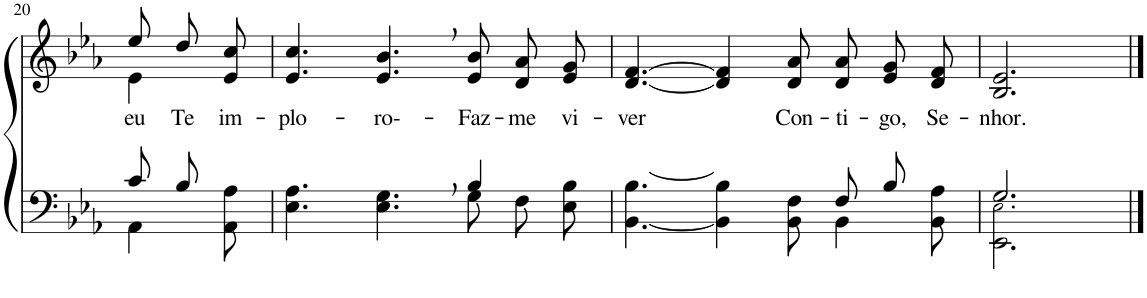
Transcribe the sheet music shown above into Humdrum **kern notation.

**kern	**kern	**text
*part2	*part1	*part1
*staff2	*staff1	*staff1
*I"Parte III e IV	*I"Parte I e II	*
!!LO:PB:g=z
*clefF4	*clefG2	*
*k[b-e-a-]	*k[b-e-a-]	*
*M9/8	*M9/8	*
=20	=20	=20
*^	*^	*
!	!	!	!	!LO:LY:b
8c/L	4AA-\	8ee-\L	4e-\	eu
!	!	!	!	!LO:LY:b
8B-/J	.	8dd\	.	Te
!	!	!	!	!LO:LY:b
8ryy	8AA-\ 8A-\	8e-\ 8cc\J	8ryy	im-
=21	=21	=21	=21	=21
!	!	!	!	!LO:LY:b
*	*	*v	*v	*
4.E-\ 4.A-\	2ryy	4.e-/ 4.cc/	-plo-
!	!	!	!LO:LY:b
4.E-\, 4.G\,	.	4.e-/, 4.b-/,	-ro--
.	4ryy	.	.
!	!	!	!LO:LY:b
4B-/	8G\L	8e-/ 8b-/L	-Faz-
!	!	!	!LO:LY:b
.	8F\	8d/ 8a-/	-me
!	!	!	!LO:LY:b
8ryy	8E-\ 8B-\J	8e-/ 8g/J	vi-
=22	=22	=22	=22
!	!	!	!LO:LY:b
2.ryy	[4.BB-\ [4.B-\	[4.d/ [4.f/	-ver
.	4BB-\] 4B-\]	4d/] 4f/]	.
!	!	!	!LO:LY:b
.	8BB-\ 8F\	8d/ 8a-/	Con-
!	!	!	!LO:LY:b
8F/L	4BB-\	8d/ 8a-/L	-ti-
!	!	!	!LO:LY:b
8B-/J	.	8e-/ 8g/	-go,
!	!	!	!LO:LY:b
8ryy	8BB-\ 8A-\	8d/ 8f/J	Se-
=23	=23	=23	=23
!	!	!	!LO:LY:b
2.G/	2.EE-\ 2.E-!\	2.B-/ 2.e-/	-nhor.
*v	*v	*	*
==	==	==
*-	*-	*-
